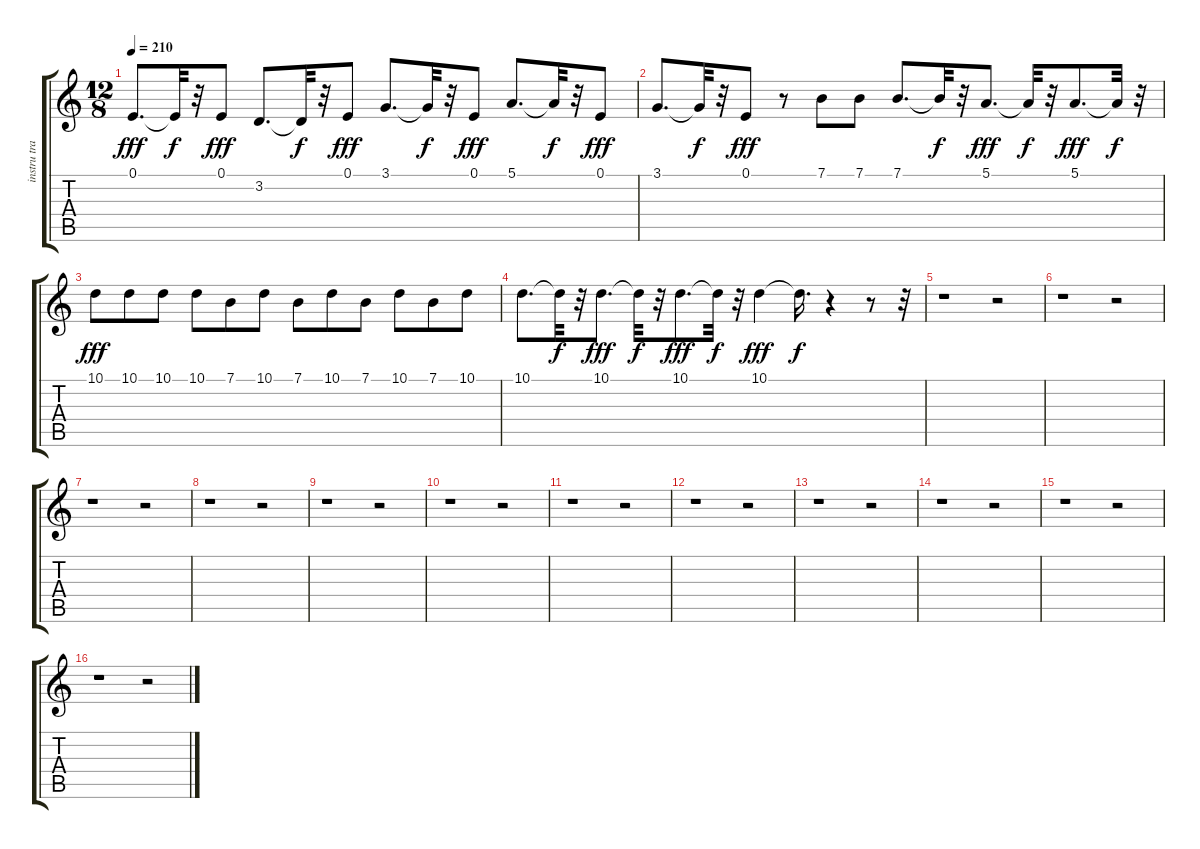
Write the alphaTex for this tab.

\track ("instru trad." "instru tra") {instrument shamisen}
\staff {score tabs}
\tuning (E4 B3 G3 D3 A2 E2) {hide}
\ts (12 8)
\tempo 210
\clef g2
\ks c
0.1.8{d dy fff} 0.1{t}.32{dy f} r.32 0.1.8{dy fff} 3.2.8{d} 3.2{t}.32{dy f} r.32 0.1.8{dy fff} 3.1.8{d} 3.1{t}.32{dy f} r.32 0.1.8{dy fff} 5.1.8{d} 5.1{t}.32{dy f} r.32 0.1.8{dy fff} |
3.1.8{d} 3.1{t}.32{dy f} r.32 0.1.8{dy fff} r.8 7.1.8 7.1.8 7.1.8{d} 7.1{t}.32{dy f} r.32 5.1.8{d dy fff} 5.1{t}.32{dy f} r.32 5.1.8{d dy fff} 5.1{t}.32{dy f} r.32 |
10.1.8{dy fff} 10.1.8 10.1.8 10.1.8 7.1.8 10.1.8 7.1.8 10.1.8 7.1.8 10.1.8 7.1.8 10.1.8 |
10.1.8{d} 10.1{t}.32{dy f} r.32 10.1.8{d dy fff} 10.1{t}.32{dy f} r.32 10.1.8{d dy fff} 10.1{t}.32{dy f} r.32 10.1.4{dy fff} 10.1{t}.16{d dy f} r.4 r.8 r.32 |
r.1 r.2 |
r.1 r.2 |
r.1 r.2 |
r.1 r.2 |
r.1 r.2 |
r.1 r.2 |
r.1 r.2 |
r.1 r.2 |
r.1 r.2 |
r.1 r.2 |
r.1 r.2 |
r.1 r.2
